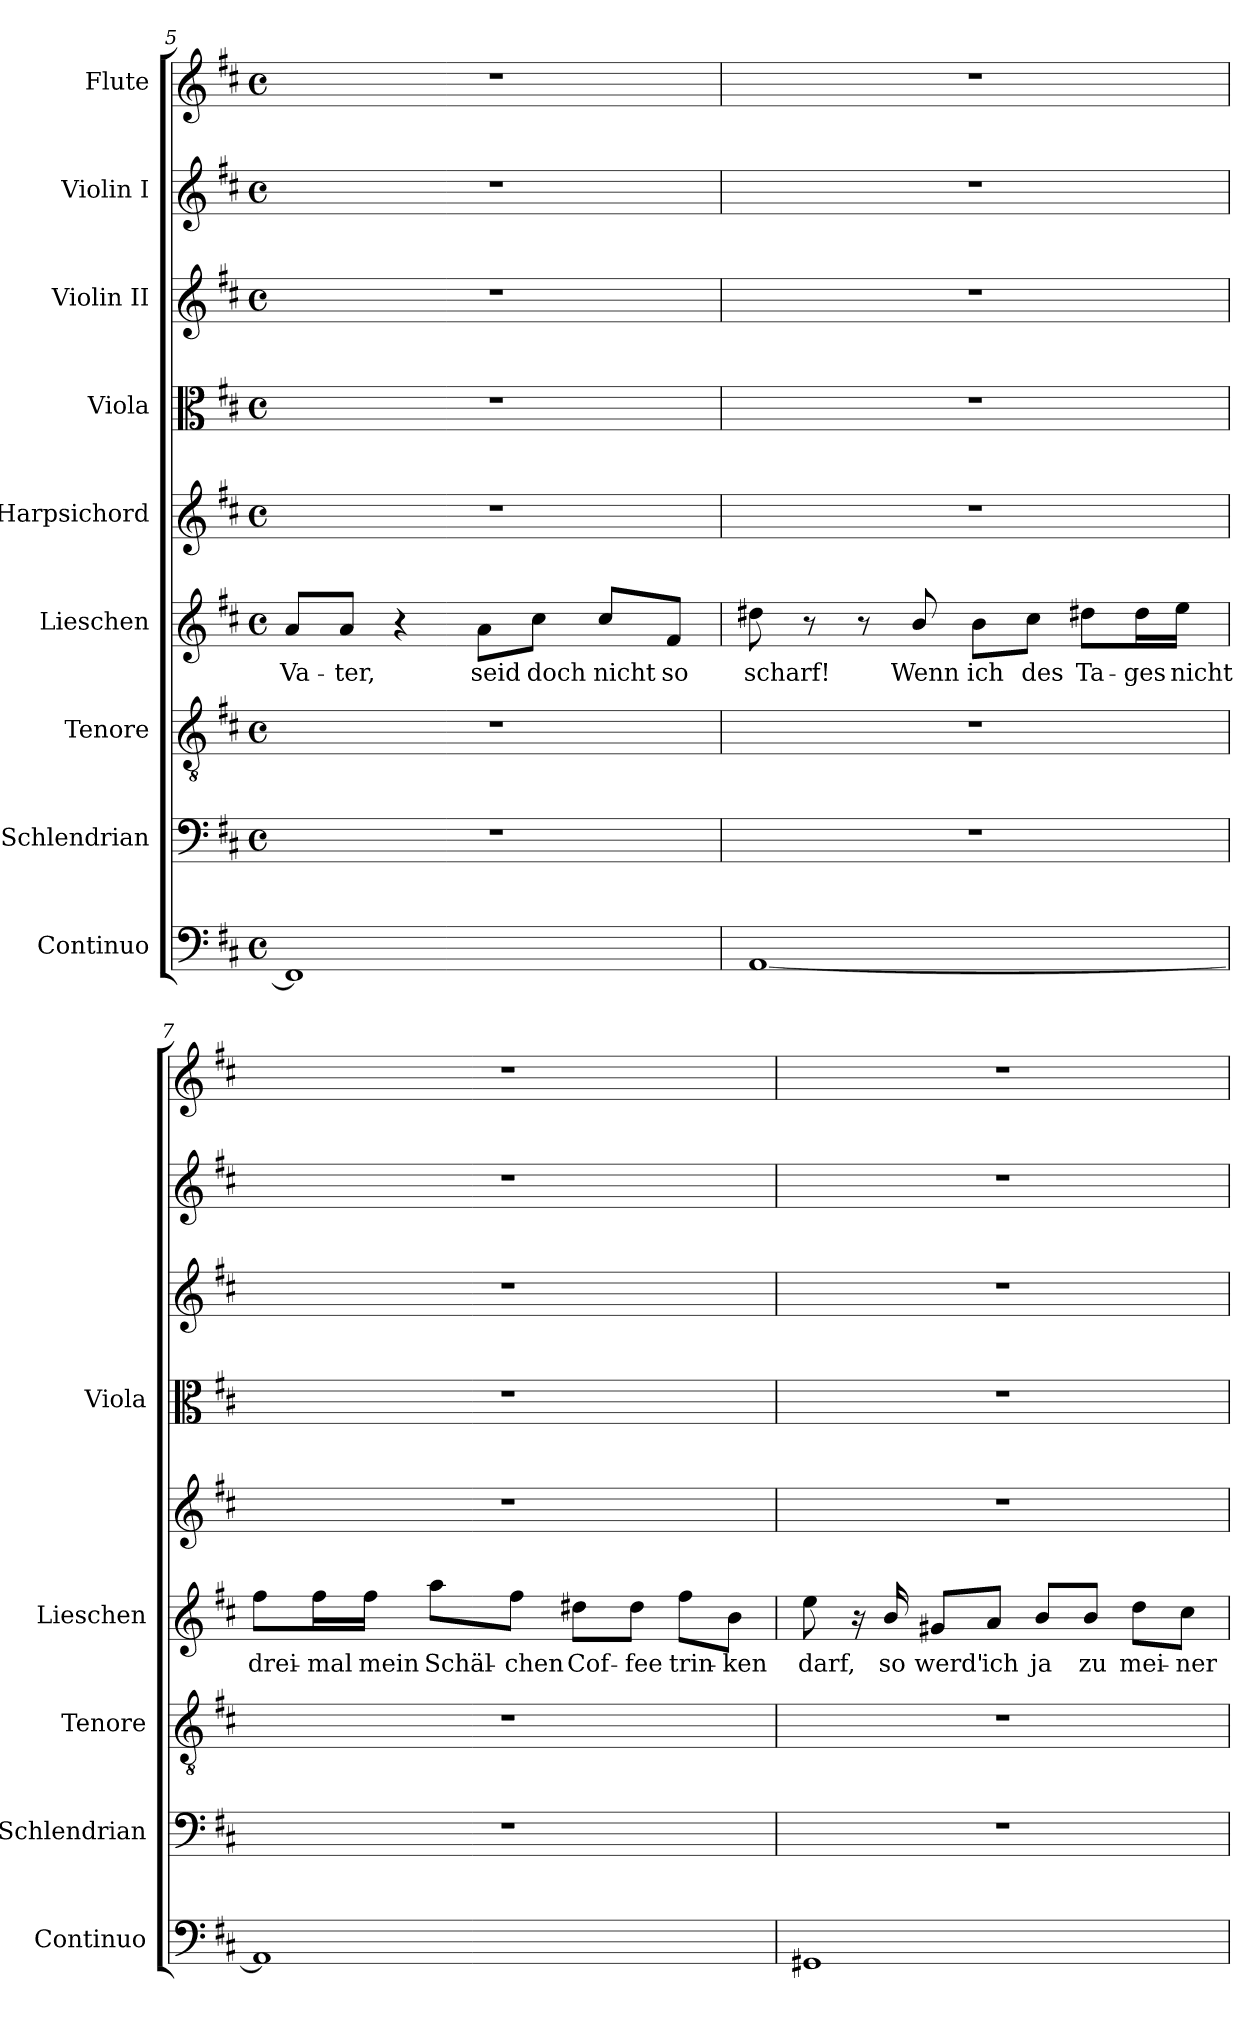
**kern	**kern	**kern	**kern	**text	**kern	**kern	**kern	**kern	**kern
*part9	*part8	*part7	*part6	*part6	*part5	*part4	*part3	*part2	*part1
*staff9	*staff8	*staff7	*staff6	*staff6	*staff5	*staff4	*staff3	*staff2	*staff1
*I"Continuo	*I"Schlendrian	*I"Tenore	*I"Lieschen	*	*I"Harpsichord	*I"Viola	*I"Violin II	*I"Violin I	*I"Flute
*I'Continuo	*I'Schlendrian	*I'Tenore	*I'Lieschen	*	*	*I'Viola	*	*	*
!!LO:LB:g=z
*clefF4	*clefF4	*clefGv2	*clefG2	*	*clefG2	*clefC3	*clefG2	*clefG2	*clefG2
*	*	*ITrd7c12	*	*	*	*	*	*	*
*k[f#c#]	*k[f#c#]	*k[f#c#]	*k[f#c#]	*	*k[f#c#]	*k[f#c#]	*k[f#c#]	*k[f#c#]	*k[f#c#]
*D:	*D:	*D:	*D:	*	*D:	*D:	*D:	*D:	*D:
*M4/4	*M4/4	*M4/4	*M4/4	*	*M4/4	*M4/4	*M4/4	*M4/4	*M4/4
*met(c)	*met(c)	*met(c)	*met(c)	*	*met(c)	*met(c)	*met(c)	*met(c)	*met(c)
=5	=5	=5	=5	=5	=5	=5	=5	=5	=5
!	!	!	!	!LO:LY:b:color=#000000	!	!	!	!	!
1FF#i]	1r	1r	8ai/L	Va-	1r	1r	1r	1r	1r
!	!	!	!	!LO:LY:b:color=#000000	!	!	!	!	!
.	.	.	8ai/J	-ter,	.	.	.	.	.
.	.	.	4r	.	.	.	.	.	.
!	!	!	!	!LO:LY:b:color=#000000	!	!	!	!	!
.	.	.	8ai\L	seid	.	.	.	.	.
!	!	!	!	!LO:LY:b:color=#000000	!	!	!	!	!
.	.	.	8cc#i\J	doch	.	.	.	.	.
!	!	!	!	!LO:LY:b:color=#000000	!	!	!	!	!
.	.	.	8cc#i/L	nicht	.	.	.	.	.
!	!	!	!	!LO:LY:b:color=#000000	!	!	!	!	!
.	.	.	8f#i/J	so	.	.	.	.	.
=6	=6	=6	=6	=6	=6	=6	=6	=6	=6
!	!	!	!	!LO:LY:b:color=#000000	!	!	!	!	!
[1AAi	1r	1r	8dd#Xi\	scharf!	1r	1r	1r	1r	1r
.	.	.	8r	.	.	.	.	.	.
.	.	.	8r	.	.	.	.	.	.
!	!	!	!	!LO:LY:b:color=#000000	!	!	!	!	!
.	.	.	8bi/	Wenn	.	.	.	.	.
!	!	!	!	!LO:LY:b:color=#000000	!	!	!	!	!
.	.	.	8bi\L	ich	.	.	.	.	.
!	!	!	!	!LO:LY:b:color=#000000	!	!	!	!	!
.	.	.	8cc#i\J	des	.	.	.	.	.
!	!	!	!	!LO:LY:b:color=#000000	!	!	!	!	!
.	.	.	8dd#Xi\L	Ta-	.	.	.	.	.
!	!	!	!	!LO:LY:b:color=#000000	!	!	!	!	!
.	.	.	16dd#i\L	-ges	.	.	.	.	.
!	!	!	!	!LO:LY:b:color=#000000	!	!	!	!	!
.	.	.	16eei\JJ	nicht	.	.	.	.	.
=7	=7	=7	=7	=7	=7	=7	=7	=7	=7
!	!	!	!	!LO:LY:b:color=#000000	!	!	!	!	!
1AAi]	1r	1r	8ff#i\L	drei-	1r	1r	1r	1r	1r
!	!	!	!	!LO:LY:b:color=#000000	!	!	!	!	!
.	.	.	16ff#i\L	-mal	.	.	.	.	.
!	!	!	!	!LO:LY:b:color=#000000	!	!	!	!	!
.	.	.	16ff#i\JJ	mein	.	.	.	.	.
!	!	!	!	!LO:LY:b:color=#000000	!	!	!	!	!
.	.	.	8aai\L	Schäl-	.	.	.	.	.
!	!	!	!	!LO:LY:b:color=#000000	!	!	!	!	!
.	.	.	8ff#i\J	-chen	.	.	.	.	.
!	!	!	!	!LO:LY:b:color=#000000	!	!	!	!	!
.	.	.	8dd#Xi\L	Cof-	.	.	.	.	.
!	!	!	!	!LO:LY:b:color=#000000	!	!	!	!	!
.	.	.	8dd#i\J	-fee	.	.	.	.	.
!	!	!	!	!LO:LY:b:color=#000000	!	!	!	!	!
.	.	.	8ff#i\L	trin-	.	.	.	.	.
!	!	!	!	!LO:LY:b:color=#000000	!	!	!	!	!
.	.	.	8bi\J	-ken	.	.	.	.	.
!!LO:PB:g=z
=8	=8	=8	=8	=8	=8	=8	=8	=8	=8
!	!	!	!	!LO:LY:b:color=#000000	!	!	!	!	!
1GG#Xi	1r	1r	8eei\	darf,	1r	1r	1r	1r	1r
.	.	.	16r	.	.	.	.	.	.
!	!	!	!	!LO:LY:b:color=#000000	!	!	!	!	!
.	.	.	16bi/	so	.	.	.	.	.
!	!	!	!	!LO:LY:b:color=#000000	!	!	!	!	!
.	.	.	8g#Xi/L	werd'	.	.	.	.	.
!	!	!	!	!LO:LY:b:color=#000000	!	!	!	!	!
.	.	.	8ai/J	ich	.	.	.	.	.
!	!	!	!	!LO:LY:b:color=#000000	!	!	!	!	!
.	.	.	8bi/L	ja	.	.	.	.	.
!	!	!	!	!LO:LY:b:color=#000000	!	!	!	!	!
.	.	.	8bi/J	zu	.	.	.	.	.
!	!	!	!	!LO:LY:b:color=#000000	!	!	!	!	!
.	.	.	8ddi\L	mei-	.	.	.	.	.
!	!	!	!	!LO:LY:b:color=#000000	!	!	!	!	!
.	.	.	8cc#i\J	-ner	.	.	.	.	.
=	=	=	=	=	=	=	=	=	=
*-	*-	*-	*-	*-	*-	*-	*-	*-	*-
